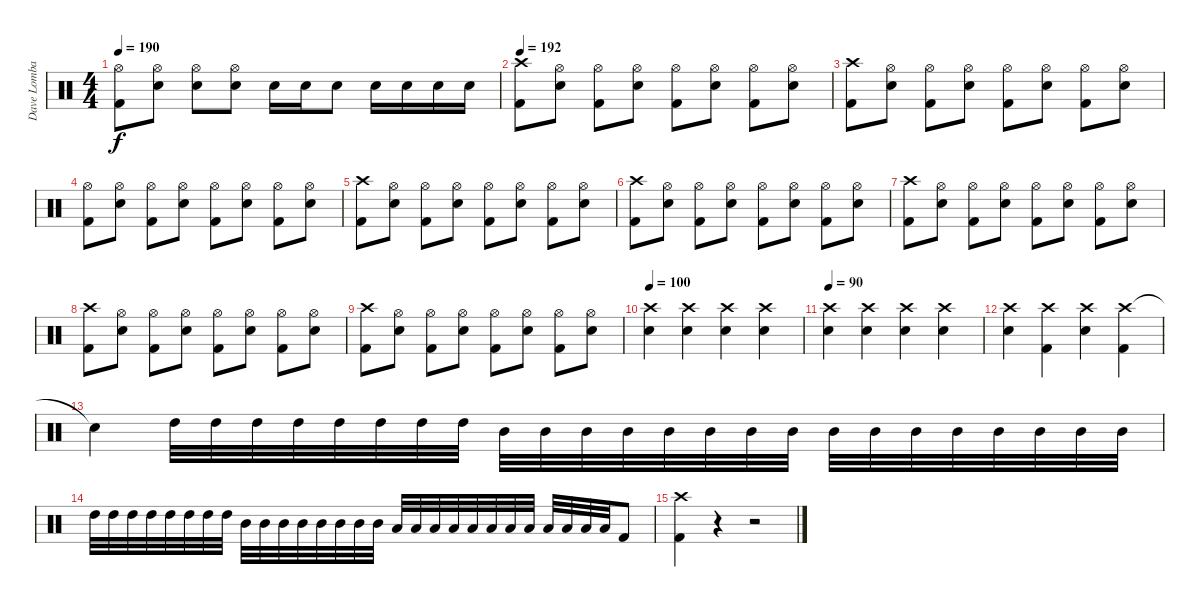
\track ("Dave Lombardo" "Dave Lomba") {instrument percussion}
\staff {score}
\articulation defaults
\ts (4 4)
\tempo 190
\clef neutral
\ks c
("Hi-Hat (open)" "Kick (hit) 2").8{dy f} ("Hi-Hat (open)" "Electric Snare (hit)").8 ("Hi-Hat (open)" "Electric Snare (hit)").8 ("Hi-Hat (open)" "Electric Snare (hit)").8 "Electric Snare (hit)".16 "Electric Snare (hit)".16 "Electric Snare (hit)".8 "Electric Snare (hit)".16 "Electric Snare (hit)".16 "Electric Snare (hit)".16 "Electric Snare (hit)".16 |
\tempo 192
("Crash high (hit)" "Kick (hit) 2").8 ("Hi-Hat (open)" "Electric Snare (hit)").8 ("Hi-Hat (open)" "Kick (hit) 2").8 ("Hi-Hat (open)" "Electric Snare (hit)").8 ("Hi-Hat (open)" "Kick (hit) 2").8 ("Hi-Hat (open)" "Electric Snare (hit)").8 ("Hi-Hat (open)" "Kick (hit) 2").8 ("Hi-Hat (open)" "Electric Snare (hit)").8 |
("Crash high (hit)" "Kick (hit) 2").8 ("Hi-Hat (open)" "Electric Snare (hit)").8 ("Hi-Hat (open)" "Kick (hit) 2").8 ("Hi-Hat (open)" "Electric Snare (hit)").8 ("Hi-Hat (open)" "Kick (hit) 2").8 ("Hi-Hat (open)" "Electric Snare (hit)").8 ("Hi-Hat (open)" "Kick (hit) 2").8 ("Hi-Hat (open)" "Electric Snare (hit)").8 |
("Hi-Hat (open)" "Kick (hit) 2").8 ("Hi-Hat (open)" "Electric Snare (hit)").8 ("Hi-Hat (open)" "Kick (hit) 2").8 ("Hi-Hat (open)" "Electric Snare (hit)").8 ("Hi-Hat (open)" "Kick (hit) 2").8 ("Hi-Hat (open)" "Electric Snare (hit)").8 ("Hi-Hat (open)" "Kick (hit) 2").8 ("Hi-Hat (open)" "Electric Snare (hit)").8 |
("Crash high (hit)" "Kick (hit) 2").8 ("Hi-Hat (open)" "Electric Snare (hit)").8 ("Hi-Hat (open)" "Kick (hit) 2").8 ("Hi-Hat (open)" "Electric Snare (hit)").8 ("Hi-Hat (open)" "Kick (hit) 2").8 ("Hi-Hat (open)" "Electric Snare (hit)").8 ("Hi-Hat (open)" "Kick (hit) 2").8 ("Hi-Hat (open)" "Electric Snare (hit)").8 |
("Crash high (hit)" "Kick (hit) 2").8 ("Hi-Hat (open)" "Electric Snare (hit)").8 ("Hi-Hat (open)" "Kick (hit) 2").8 ("Hi-Hat (open)" "Electric Snare (hit)").8 ("Hi-Hat (open)" "Kick (hit) 2").8 ("Hi-Hat (open)" "Electric Snare (hit)").8 ("Hi-Hat (open)" "Kick (hit) 2").8 ("Hi-Hat (open)" "Electric Snare (hit)").8 |
("Crash high (hit)" "Kick (hit) 2").8 ("Hi-Hat (open)" "Electric Snare (hit)").8 ("Hi-Hat (open)" "Kick (hit) 2").8 ("Hi-Hat (open)" "Electric Snare (hit)").8 ("Hi-Hat (open)" "Kick (hit) 2").8 ("Hi-Hat (open)" "Electric Snare (hit)").8 ("Hi-Hat (open)" "Kick (hit) 2").8 ("Hi-Hat (open)" "Electric Snare (hit)").8 |
("Crash high (hit)" "Kick (hit) 2").8 ("Hi-Hat (open)" "Electric Snare (hit)").8 ("Hi-Hat (open)" "Kick (hit) 2").8 ("Hi-Hat (open)" "Electric Snare (hit)").8 ("Hi-Hat (open)" "Kick (hit) 2").8 ("Hi-Hat (open)" "Electric Snare (hit)").8 ("Hi-Hat (open)" "Kick (hit) 2").8 ("Hi-Hat (open)" "Electric Snare (hit)").8 |
("Crash high (hit)" "Kick (hit) 2").8 ("Hi-Hat (open)" "Electric Snare (hit)").8 ("Hi-Hat (open)" "Kick (hit) 2").8 ("Hi-Hat (open)" "Electric Snare (hit)").8 ("Hi-Hat (open)" "Kick (hit) 2").8 ("Hi-Hat (open)" "Electric Snare (hit)").8 ("Hi-Hat (open)" "Kick (hit) 2").8 ("Hi-Hat (open)" "Electric Snare (hit)").8 |
\tempo 100
("Crash high (hit)" "Electric Snare (hit)").4 ("Crash high (hit)" "Electric Snare (hit)").4 ("Crash high (hit)" "Electric Snare (hit)").4 ("Crash high (hit)" "Electric Snare (hit)").4 |
\tempo 90
("Crash high (hit)" "Electric Snare (hit)").4 ("Crash high (hit)" "Electric Snare (hit)").4 ("Crash high (hit)" "Electric Snare (hit)").4 ("Crash high (hit)" "Electric Snare (hit)").4 |
("Crash high (hit)" "Electric Snare (hit)").4 ("Crash high (hit)" "Kick (hit) 2").4 ("Crash high (hit)" "Electric Snare (hit)").4 ("Crash high (hit)" "Kick (hit) 2").4 |
"Snare (hit)"{t}.4 "High Tom (hit)".32 "High Tom (hit)".32 "High Tom (hit)".32 "High Tom (hit)".32 "High Tom (hit)".32 "High Tom (hit)".32 "High Tom (hit)".32 "High Tom (hit)".32 "Mid Tom (hit)".32 "Mid Tom (hit)".32 "Mid Tom (hit)".32 "Mid Tom (hit)".32 "Mid Tom (hit)".32 "Mid Tom (hit)".32 "Mid Tom (hit)".32 "Mid Tom (hit)".32 "Mid Tom (hit)".32 "Mid Tom (hit)".32 "Mid Tom (hit)".32 "Mid Tom (hit)".32 "Mid Tom (hit)".32 "Mid Tom (hit)".32 "Mid Tom (hit)".32 "Mid Tom (hit)".32 |
"High Tom (hit)".32 "High Tom (hit)".32 "High Tom (hit)".32 "High Tom (hit)".32 "High Tom (hit)".32 "High Tom (hit)".32 "High Tom (hit)".32 "High Tom (hit)".32 "Mid Tom (hit)".32 "Mid Tom (hit)".32 "Mid Tom (hit)".32 "Mid Tom (hit)".32 "Mid Tom (hit)".32 "Mid Tom (hit)".32 "Mid Tom (hit)".32 "Mid Tom (hit)".32 "Low Tom (hit)".32 "Low Tom (hit)".32 "Low Tom (hit)".32 "Low Tom (hit)".32 "Low Tom (hit)".32 "Low Tom (hit)".32 "Low Tom (hit)".32 "Low Tom (hit)".32 "Low Tom (hit)".32 "Low Tom (hit)".32 "Low Tom (hit)".32 "Low Tom (hit)".32 "Kick (hit) 2".8 |
("Crash high (hit)" "Kick (hit) 2").4 r.4 r.2
